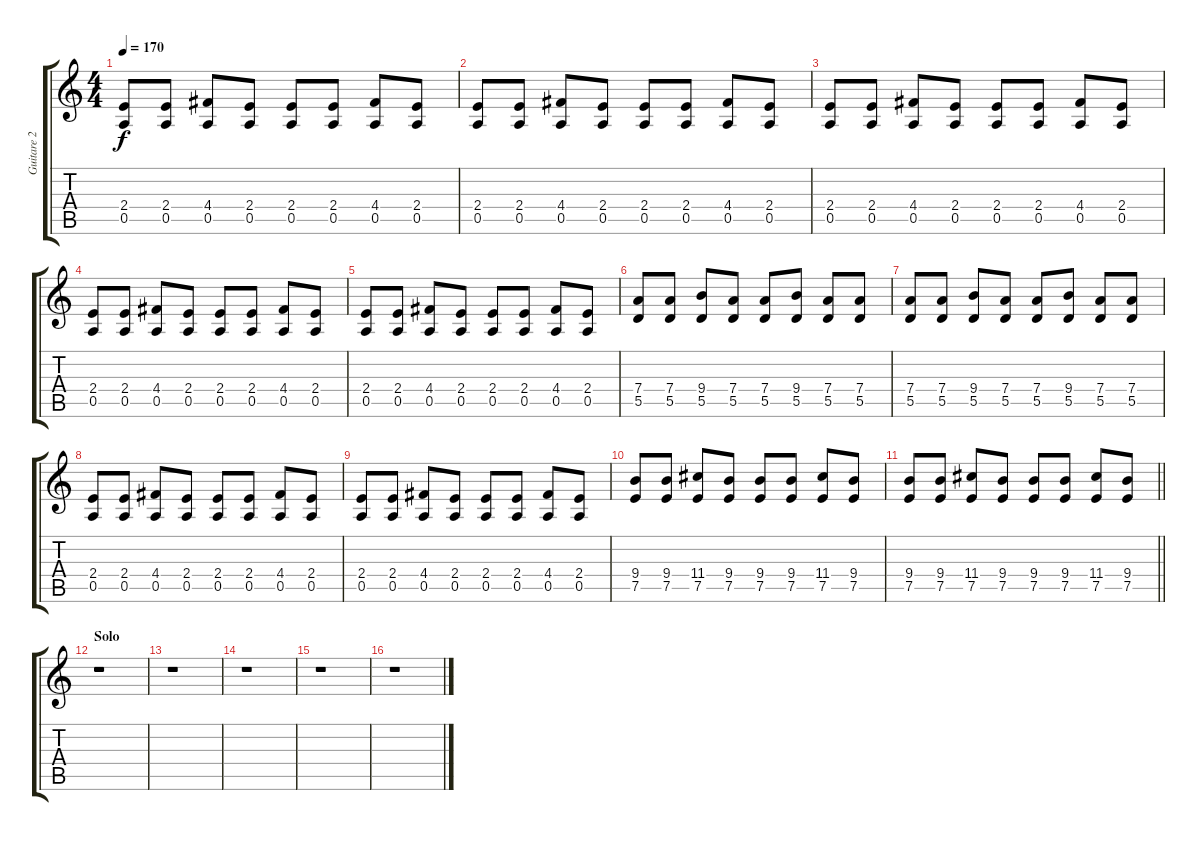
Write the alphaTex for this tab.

\track ("Guitare 2" "Guitare 2") {instrument overdrivenguitar}
\staff {score tabs}
\tuning (E4 B3 G3 D3 A2 E2) {hide}
\ts (4 4)
\tempo 170
\clef g2
\ks c
(2.4 0.5).8{dy f} (2.4 0.5).8 (4.4 0.5).8 (2.4 0.5).8 (2.4 0.5).8 (2.4 0.5).8 (4.4 0.5).8 (2.4 0.5).8 |
(2.4 0.5).8 (2.4 0.5).8 (4.4 0.5).8 (2.4 0.5).8 (2.4 0.5).8 (2.4 0.5).8 (4.4 0.5).8 (2.4 0.5).8 |
(2.4 0.5).8 (2.4 0.5).8 (4.4 0.5).8 (2.4 0.5).8 (2.4 0.5).8 (2.4 0.5).8 (4.4 0.5).8 (2.4 0.5).8 |
(2.4 0.5).8 (2.4 0.5).8 (4.4 0.5).8 (2.4 0.5).8 (2.4 0.5).8 (2.4 0.5).8 (4.4 0.5).8 (2.4 0.5).8 |
(2.4 0.5).8 (2.4 0.5).8 (4.4 0.5).8 (2.4 0.5).8 (2.4 0.5).8 (2.4 0.5).8 (4.4 0.5).8 (2.4 0.5).8 |
(7.4 5.5).8 (7.4 5.5).8 (9.4 5.5).8 (7.4 5.5).8 (7.4 5.5).8 (9.4 5.5).8 (7.4 5.5).8 (7.4 5.5).8 |
(7.4 5.5).8 (7.4 5.5).8 (9.4 5.5).8 (7.4 5.5).8 (7.4 5.5).8 (9.4 5.5).8 (7.4 5.5).8 (7.4 5.5).8 |
(2.4 0.5).8 (2.4 0.5).8 (4.4 0.5).8 (2.4 0.5).8 (2.4 0.5).8 (2.4 0.5).8 (4.4 0.5).8 (2.4 0.5).8 |
(2.4 0.5).8 (2.4 0.5).8 (4.4 0.5).8 (2.4 0.5).8 (2.4 0.5).8 (2.4 0.5).8 (4.4 0.5).8 (2.4 0.5).8 |
(9.4 7.5).8 (9.4 7.5).8 (11.4 7.5).8 (9.4 7.5).8 (9.4 7.5).8 (9.4 7.5).8 (11.4 7.5).8 (9.4 7.5).8 |
\barLineRight lightlight
(9.4 7.5).8 (9.4 7.5).8 (11.4 7.5).8 (9.4 7.5).8 (9.4 7.5).8 (9.4 7.5).8 (11.4 7.5).8 (9.4 7.5).8 |
\section ("" "Solo")
r.1 |
r.1 |
r.1 |
r.1 |
r.1
